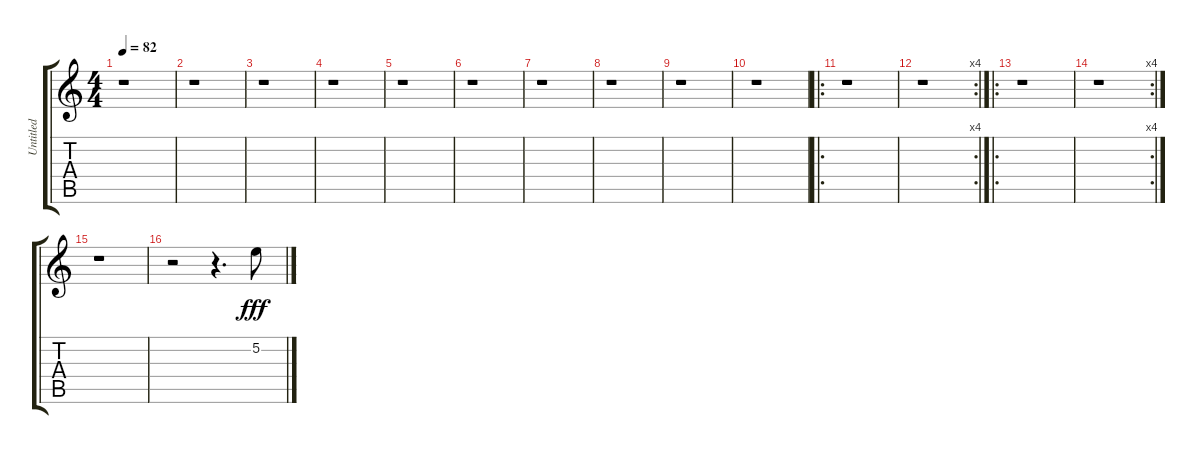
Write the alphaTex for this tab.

\track ("Untitled" "Untitled") {instrument distortionguitar}
\staff {score tabs}
\tuning (E4 B3 G3 D3 A2 E2) {hide}
\ts (4 4)
\tempo 82
\clef g2
\ks c
r.1{dy fff} |
r.1 |
r.1 |
r.1 |
r.1 |
r.1 |
r.1 |
r.1 |
r.1 |
r.1 |
\ro
r.1 |
\rc 4
r.1 |
\ro
r.1 |
\rc 4
r.1 |
r.1 |
r.2 r.4{d} 5.2.8
